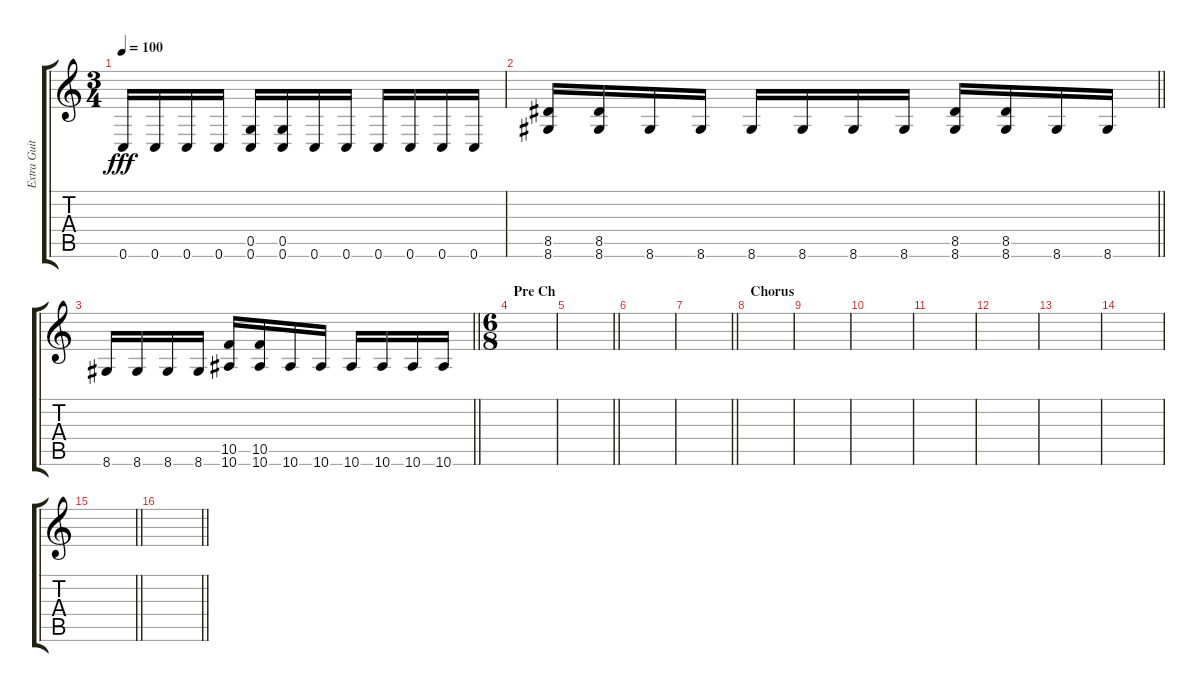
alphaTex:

\track ("Extra Guitar" "Extra Guit") {instrument distortionguitar}
\staff {score tabs}
\tuning (D4 A3 F3 C3 G2 C2) {hide}
\ts (3 4)
\tempo 100
\clef g2
\ks c
0.6.16{dy fff} 0.6.16 0.6.16 0.6.16 (0.5 0.6).16 (0.5 0.6).16 0.6.16 0.6.16 0.6.16 0.6.16 0.6.16 0.6.16 |
\barLineRight lightlight
(8.5 8.6).16 (8.5 8.6).16 8.6.16 8.6.16 8.6.16 8.6.16 8.6.16 8.6.16 (8.5 8.6).16 (8.5 8.6).16 8.6.16 8.6.16 |
\barLineRight lightlight
8.6.16 8.6.16 8.6.16 8.6.16 (10.5 10.6).16 (10.5 10.6).16 10.6.16 10.6.16 10.6.16 10.6.16 10.6.16 10.6.16 |
\ts (6 8)
\section ("" "Pre Ch")
|
\barLineRight lightlight
|
|
\barLineRight lightlight
|
\section ("" "Chorus")
|
|
|
|
|
|
|
\barLineRight lightlight
|
\barLineRight lightlight
